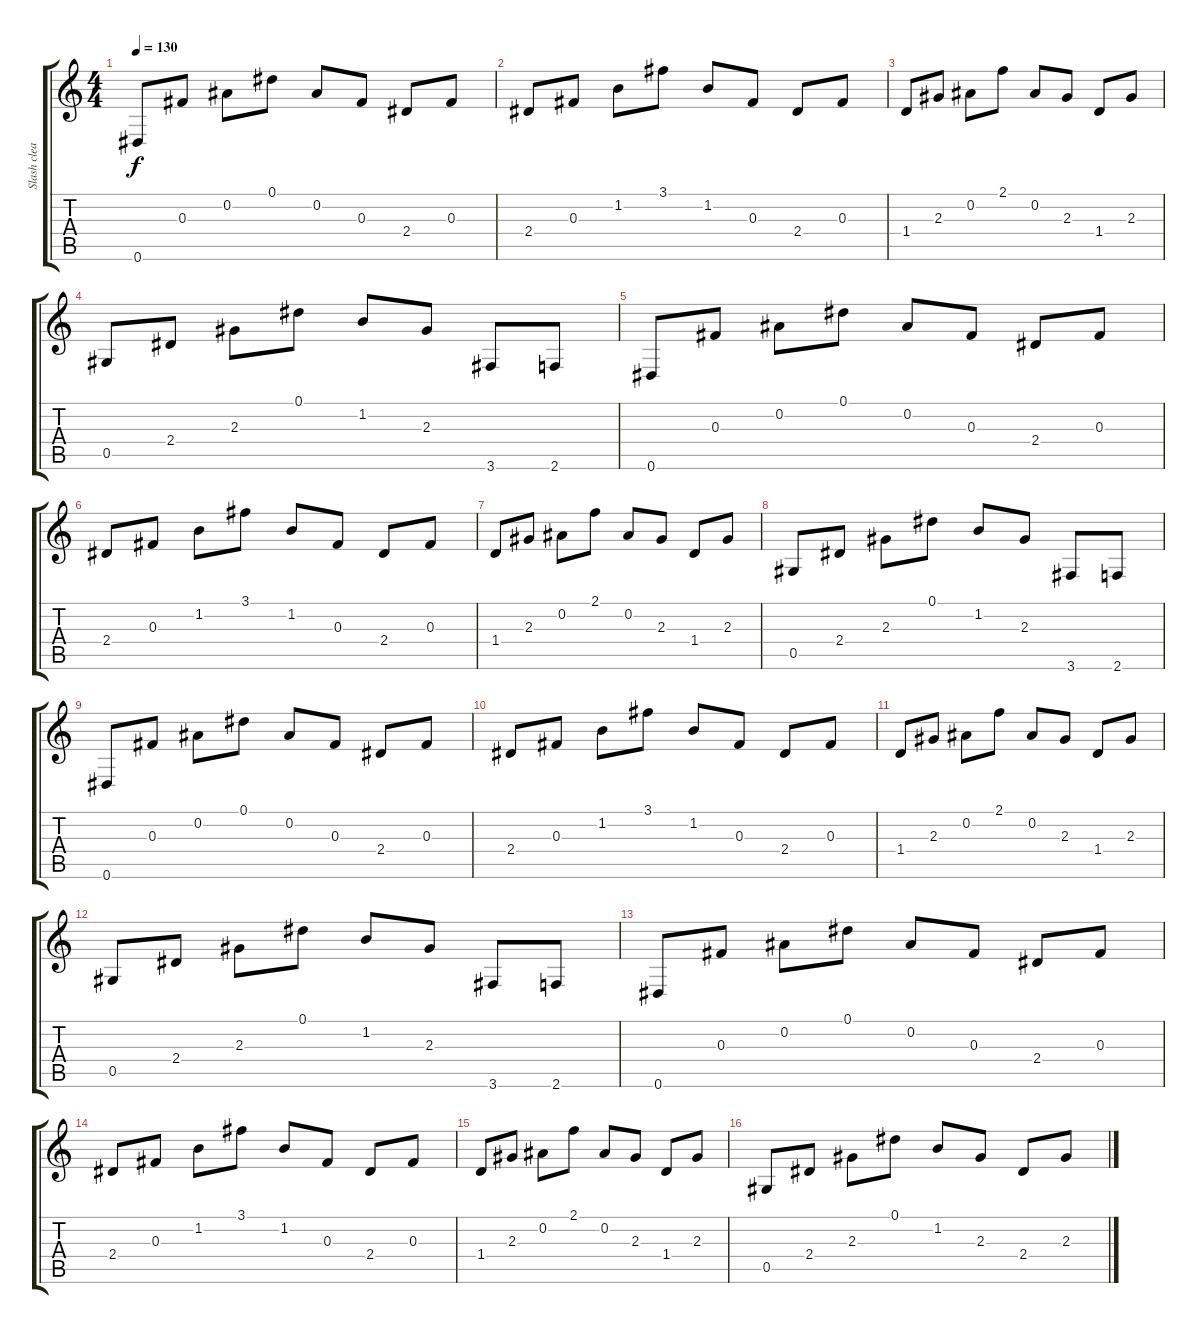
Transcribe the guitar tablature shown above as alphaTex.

\track ("Slash clean" "Slash clea") {instrument electricguitarclean}
\staff {score tabs}
\tuning (Eb4 Bb3 Gb3 Db3 Ab2 Eb2) {hide}
\ts (4 4)
\tempo 130
\clef g2
\ks c
0.6.8{dy f} 0.3.8 0.2.8 0.1.8 0.2.8 0.3.8 2.4.8 0.3.8 |
2.4.8 0.3.8 1.2.8 3.1.8 1.2.8 0.3.8 2.4.8 0.3.8 |
1.4.8 2.3.8 0.2.8 2.1.8 0.2.8 2.3.8 1.4.8 2.3.8 |
0.5.8 2.4.8 2.3.8 0.1.8 1.2.8 2.3.8 3.6.8 2.6.8 |
0.6.8 0.3.8 0.2.8 0.1.8 0.2.8 0.3.8 2.4.8 0.3.8 |
2.4.8 0.3.8 1.2.8 3.1.8 1.2.8 0.3.8 2.4.8 0.3.8 |
1.4.8 2.3.8 0.2.8 2.1.8 0.2.8 2.3.8 1.4.8 2.3.8 |
0.5.8 2.4.8 2.3.8 0.1.8 1.2.8 2.3.8 3.6.8 2.6.8 |
0.6.8 0.3.8 0.2.8 0.1.8 0.2.8 0.3.8 2.4.8 0.3.8 |
2.4.8 0.3.8 1.2.8 3.1.8 1.2.8 0.3.8 2.4.8 0.3.8 |
1.4.8 2.3.8 0.2.8 2.1.8 0.2.8 2.3.8 1.4.8 2.3.8 |
0.5.8 2.4.8 2.3.8 0.1.8 1.2.8 2.3.8 3.6.8 2.6.8 |
0.6.8 0.3.8 0.2.8 0.1.8 0.2.8 0.3.8 2.4.8 0.3.8 |
2.4.8 0.3.8 1.2.8 3.1.8 1.2.8 0.3.8 2.4.8 0.3.8 |
1.4.8 2.3.8 0.2.8 2.1.8 0.2.8 2.3.8 1.4.8 2.3.8 |
0.5.8 2.4.8 2.3.8 0.1.8 1.2.8 2.3.8 2.4.8 2.3.8
